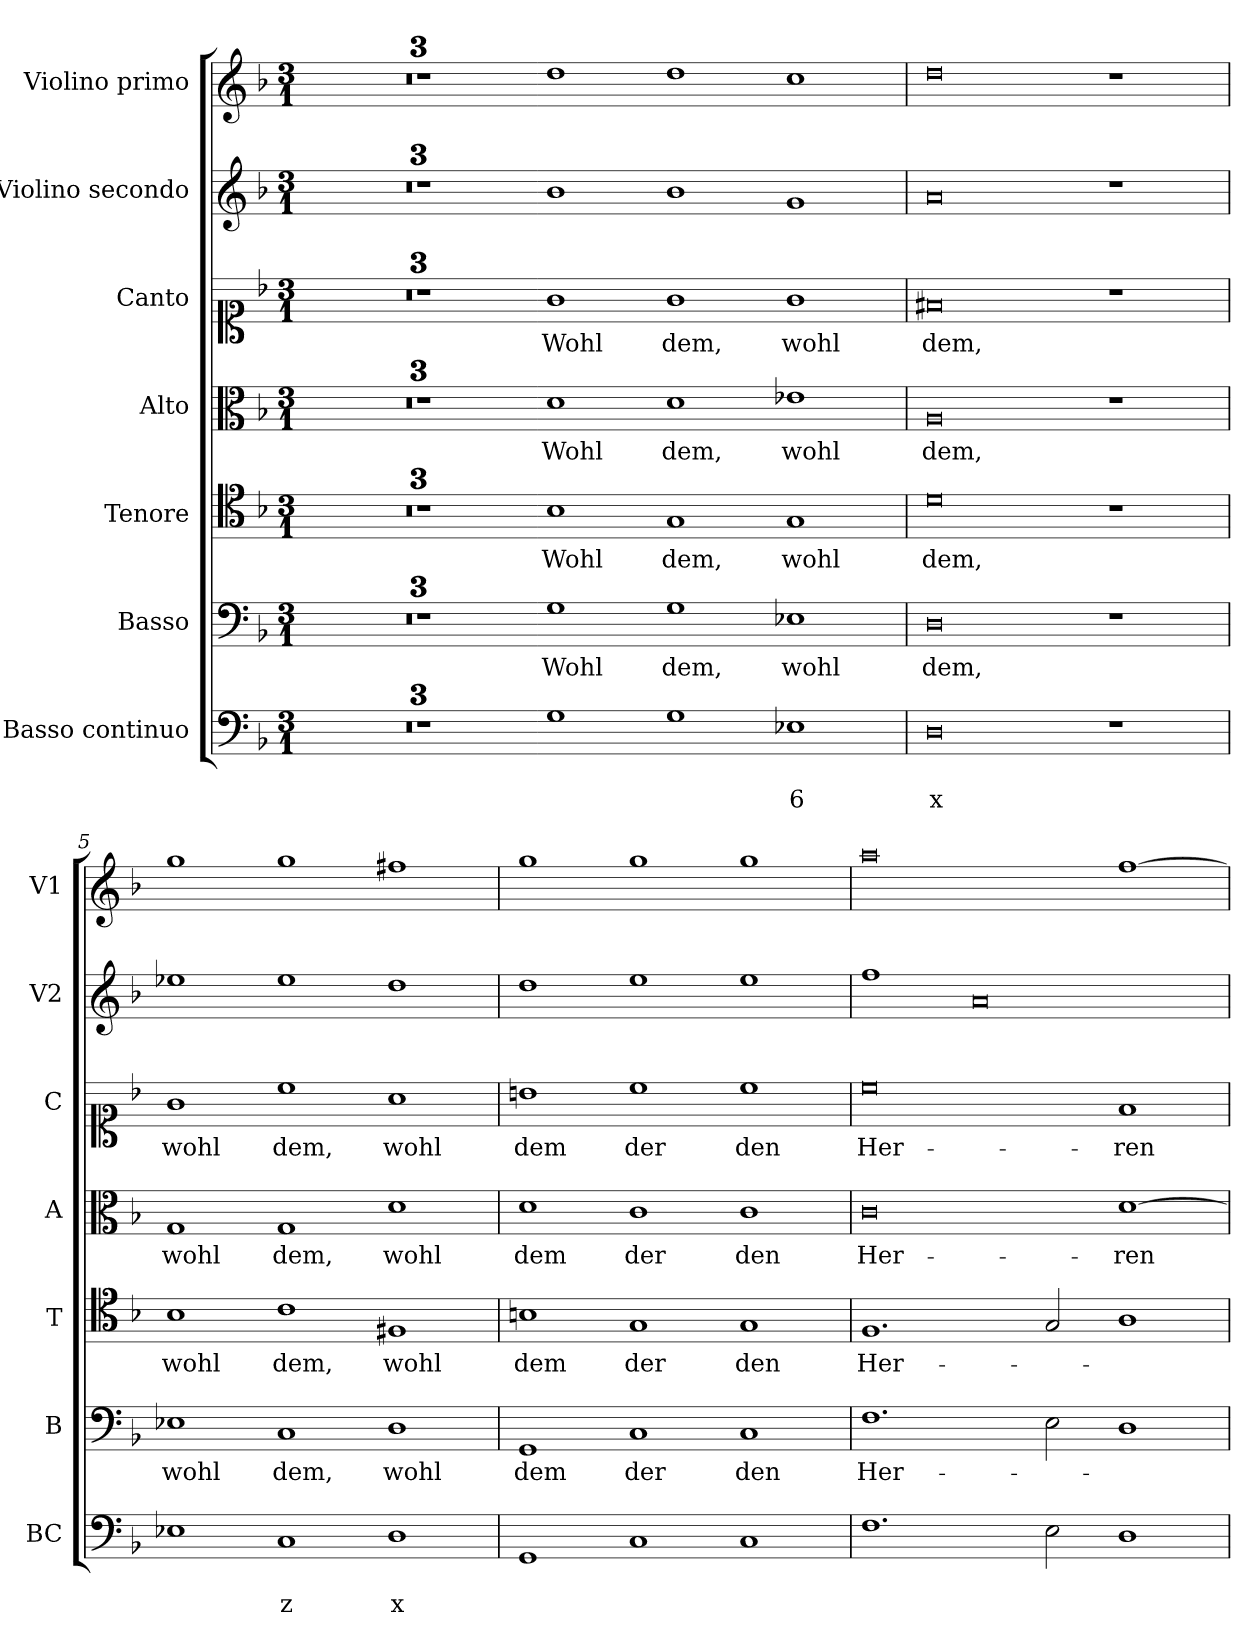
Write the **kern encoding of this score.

**kern	**text	**text	**kern	**text	**kern	**text	**kern	**text	**kern	**text	**kern	**kern
*part7	*part7	*part7	*part6	*part6	*part5	*part5	*part4	*part4	*part3	*part3	*part2	*part1
*staff7	*staff7	*staff7	*staff6	*staff6	*staff5	*staff5	*staff4	*staff4	*staff3	*staff3	*staff2	*staff1
*I"Basso continuo	*	*	*I"Basso	*	*I"Tenore	*	*I"Alto	*	*I"Canto	*	*I"Violino secondo	*I"Violino primo
*I'BC	*	*	*I'B	*	*I'T	*	*I'A	*	*I'C	*	*I'V2	*I'V1
*clefF4	*	*	*clefF4	*	*clefC4	*	*clefC3	*	*clefC1	*	*clefG2	*clefG2
*k[b-]	*	*	*k[b-]	*	*k[b-]	*	*k[b-]	*	*k[b-]	*	*k[b-]	*k[b-]
*F:	*	*	*F:	*	*F:	*	*F:	*	*F:	*	*F:	*F:
*M3/1	*	*	*M3/1	*	*M3/1	*	*M3/1	*	*M3/1	*	*M3/1	*M3/1
=1	=1	=1	=1	=1	=1	=1	=1	=1	=1	=1	=1	=1
0.ryy	.	.	0.ryy	.	0.ryy	.	0.ryy	.	0.ryy	.	0.ryy	0.ryy
=2	=2	=2	=2	=2	=2	=2	=2	=2	=2	=2	=2	=2
0.r	.	.	0.r	.	0.r	.	0.r	.	0.r	.	0.r	0.r
=3	=3	=3	=3	=3	=3	=3	=3	=3	=3	=3	=3	=3
*	*	*	*	*	*clefGv2	*	*clefG2	*	*clefG2	*	*	*
0.ryy	.	.	0.ryy	.	0.ryy	.	0.ryy	.	0.ryy	.	0.ryy	0.ryy
=3X1-	=3X1-	=3X1-	=3X1-	=3X1-	=3X1-	=3X1-	=3X1-	=3X1-	=3X1-	=3X1-	=3X1-	=3X1-
!	!	!	!	!LO:LY:b	!	!LO:LY:b	!	!LO:LY:b	!	!LO:LY:b	!	!
1G	.	.	1G	Wohl	1B-	Wohl	1d	Wohl	1g	Wohl	1b-	1dd
!	!	!	!	!LO:LY:b	!	!LO:LY:b	!	!LO:LY:b	!	!LO:LY:b	!	!
1G	.	.	1G	dem,	1G	dem,	1d	dem,	1g	dem,	1b-	1dd
!	!	!LO:LY:b	!	!LO:LY:b	!	!LO:LY:b	!	!LO:LY:b	!	!LO:LY:b	!	!
1E-X	.	6	1E-X	wohl	1G	wohl	1e-X	wohl	1g	wohl	1g	1cc
=4	=4	=4	=4	=4	=4	=4	=4	=4	=4	=4	=4	=4
!	!	!LO:LY:b	!	!LO:LY:b	!	!LO:LY:b	!	!LO:LY:b	!	!LO:LY:b	!	!
0D	.	x	0D	dem,	0d	dem,	0A	dem,	0f#X	dem,	0a	0dd
1r	.	.	1r	.	1r	.	1r	.	1r	.	1r	1r
=5	=5	=5	=5	=5	=5	=5	=5	=5	=5	=5	=5	=5
!	!	!	!	!LO:LY:b	!	!LO:LY:b	!	!LO:LY:b	!	!LO:LY:b	!	!
1E-X	.	.	1E-X	wohl	1B-	wohl	1G	wohl	1g	wohl	1ee-X	1gg
!	!	!LO:LY:b	!	!LO:LY:b	!	!LO:LY:b	!	!LO:LY:b	!	!LO:LY:b	!	!
1C	.	z	1C	dem,	1c	dem,	1G	dem,	1cc	dem,	1ee-	1gg
!	!	!LO:LY:b	!	!LO:LY:b	!	!LO:LY:b	!	!LO:LY:b	!	!LO:LY:b	!	!
1D	.	x	1D	wohl	1F#X	wohl	1d	wohl	1a	wohl	1dd	1ff#X
=6	=6	=6	=6	=6	=6	=6	=6	=6	=6	=6	=6	=6
!	!	!	!	!LO:LY:b	!	!LO:LY:b	!	!LO:LY:b	!	!LO:LY:b	!	!
1GG	.	.	1GG	dem	1Bn	dem	1d	dem	1bn	dem	1dd	1gg
!	!	!	!	!LO:LY:b	!	!LO:LY:b	!	!LO:LY:b	!	!LO:LY:b	!	!
1C	.	.	1C	der	1G	der	1c	der	1cc	der	1ee	1gg
!	!	!	!	!LO:LY:b	!	!LO:LY:b	!	!LO:LY:b	!	!LO:LY:b	!	!
1C	.	.	1C	den	1G	den	1c	den	1cc	den	1ee	1gg
=7	=7	=7	=7	=7	=7	=7	=7	=7	=7	=7	=7	=7
!	!	!	!	!LO:LY:b	!	!LO:LY:b	!	!LO:LY:b	!	!LO:LY:b	!	!
1.F	.	.	1.F	Her-	1.F	Her-	0c	Her-	0cc	Her-	1ff	0aa
.	.	.	.	.	.	.	.	.	.	.	0a	.
2E\	.	.	2E\	.	2G/	.	.	.	.	.	.	.
!	!	!	!	!	!	!	!	!LO:LY:b	!	!LO:LY:b	!	!
1D	.	.	1D	.	1A	.	[1d	-ren	1f	-ren	.	[1ff
=	=	=	=	=	=	=	=	=	=	=	=	=
*-	*-	*-	*-	*-	*-	*-	*-	*-	*-	*-	*-	*-
